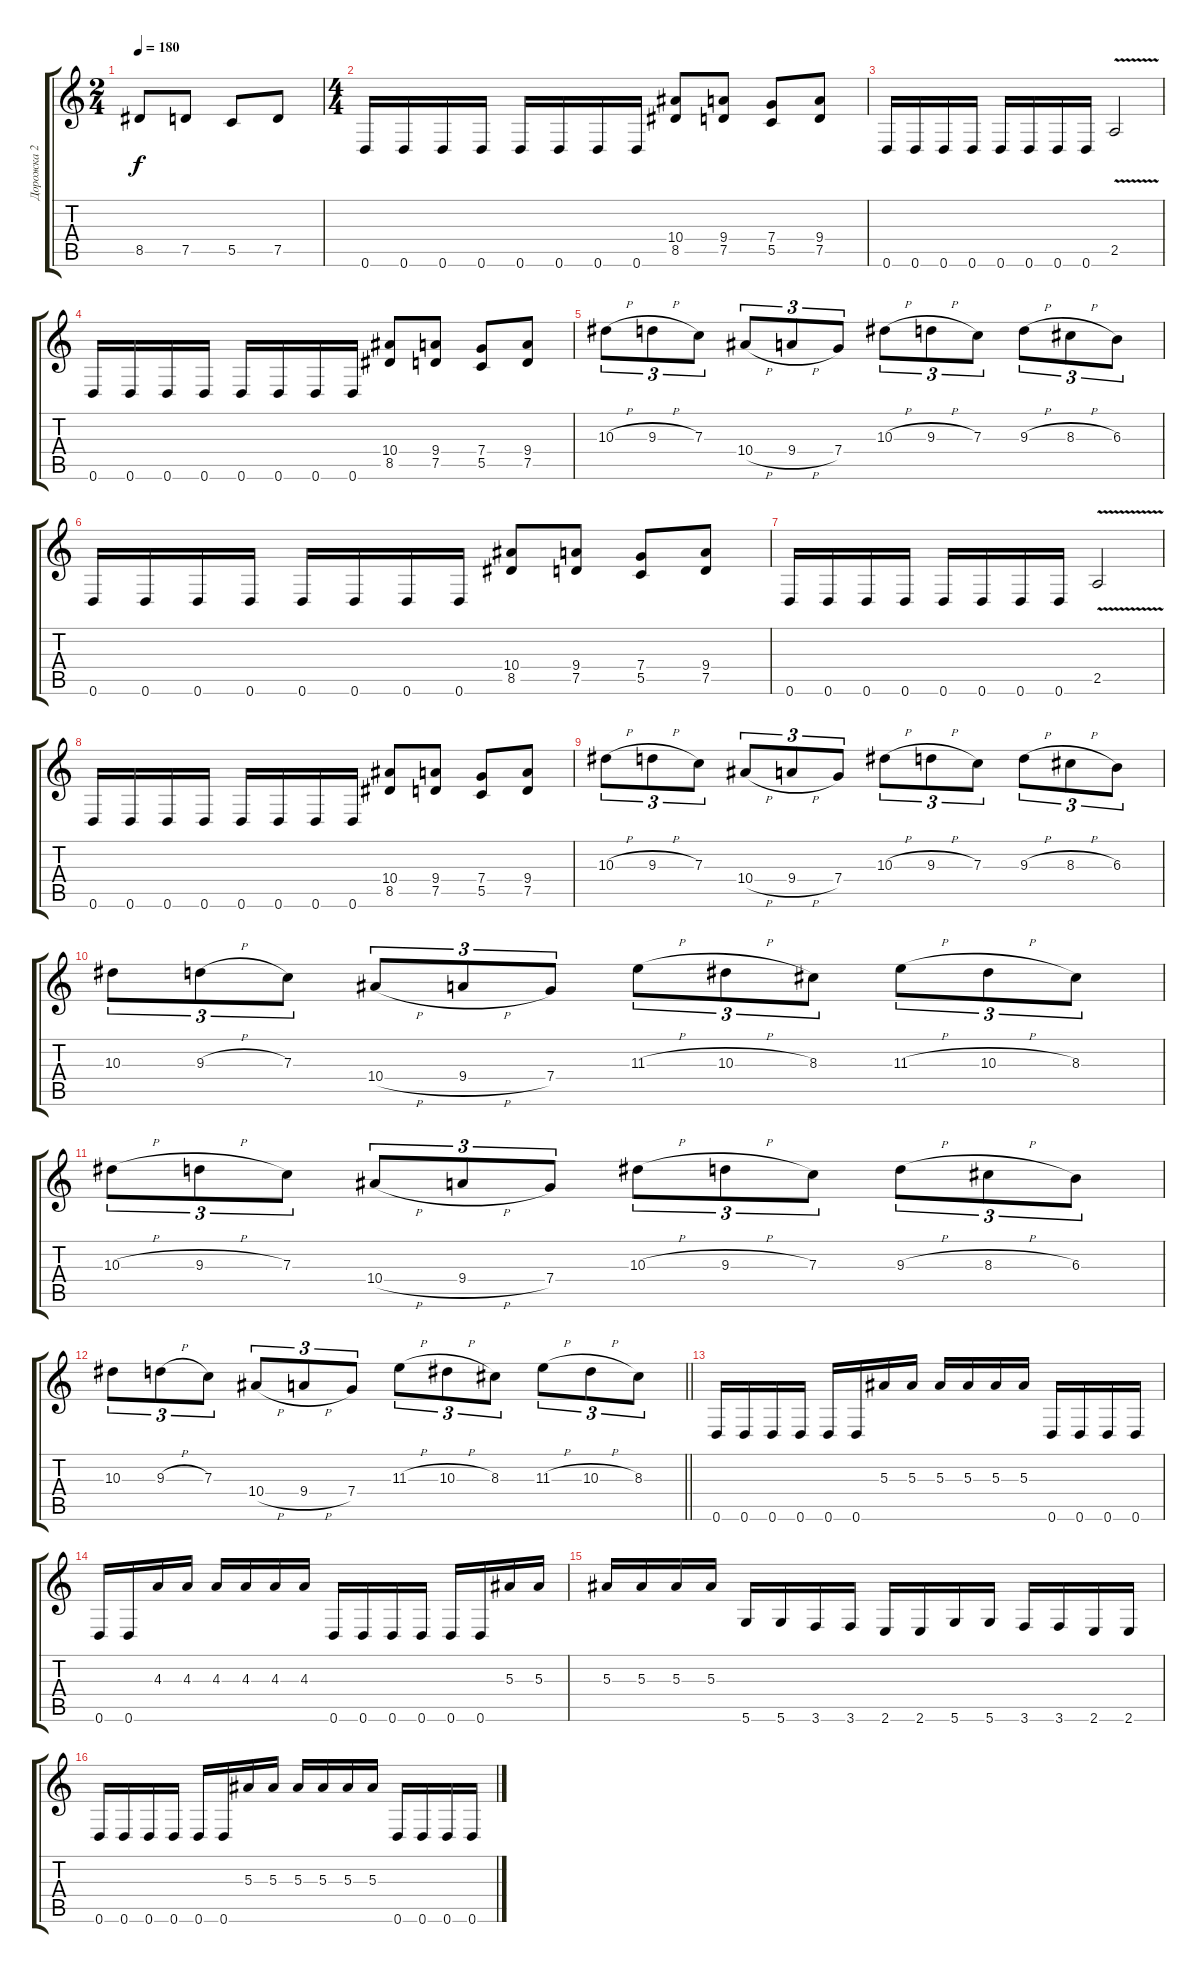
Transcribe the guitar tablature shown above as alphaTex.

\track ("Дорожка 2" "Дорожка 2") {instrument distortionguitar}
\staff {score tabs}
\tuning (D4 A3 F3 C3 G2 D2) {hide}
\ts (2 4)
\tempo 180
\clef g2
\ks c
8.5.8{dy f} 7.5.8 5.5.8 7.5.8 |
\ts (4 4)
0.6.16 0.6.16 0.6.16 0.6.16 0.6.16 0.6.16 0.6.16 0.6.16 (10.4 8.5).8 (9.4 7.5).8 (7.4 5.5).8 (9.4 7.5).8 |
0.6.16 0.6.16 0.6.16 0.6.16 0.6.16 0.6.16 0.6.16 0.6.16 2.5{v}.2 |
0.6.16 0.6.16 0.6.16 0.6.16 0.6.16 0.6.16 0.6.16 0.6.16 (10.4 8.5).8 (9.4 7.5).8 (7.4 5.5).8 (9.4 7.5).8 |
10.3{h}.8{tu (3 2)} 9.3{h}.8{tu (3 2)} 7.3.8{tu (3 2)} 10.4{h}.8{tu (3 2)} 9.4{h}.8{tu (3 2)} 7.4.8{tu (3 2)} 10.3{h}.8{tu (3 2)} 9.3{h}.8{tu (3 2)} 7.3.8{tu (3 2)} 9.3{h}.8{tu (3 2)} 8.3{h}.8{tu (3 2)} 6.3.8{tu (3 2)} |
0.6.16 0.6.16 0.6.16 0.6.16 0.6.16 0.6.16 0.6.16 0.6.16 (10.4 8.5).8 (9.4 7.5).8 (7.4 5.5).8 (9.4 7.5).8 |
0.6.16 0.6.16 0.6.16 0.6.16 0.6.16 0.6.16 0.6.16 0.6.16 2.5{v}.2 |
0.6.16 0.6.16 0.6.16 0.6.16 0.6.16 0.6.16 0.6.16 0.6.16 (10.4 8.5).8 (9.4 7.5).8 (7.4 5.5).8 (9.4 7.5).8 |
10.3{h}.8{tu (3 2)} 9.3{h}.8{tu (3 2)} 7.3.8{tu (3 2)} 10.4{h}.8{tu (3 2)} 9.4{h}.8{tu (3 2)} 7.4.8{tu (3 2)} 10.3{h}.8{tu (3 2)} 9.3{h}.8{tu (3 2)} 7.3.8{tu (3 2)} 9.3{h}.8{tu (3 2)} 8.3{h}.8{tu (3 2)} 6.3.8{tu (3 2)} |
10.3.8{tu (3 2)} 9.3{h}.8{tu (3 2)} 7.3.8{tu (3 2)} 10.4{h}.8{tu (3 2)} 9.4{h}.8{tu (3 2)} 7.4.8{tu (3 2)} 11.3{h}.8{tu (3 2)} 10.3{h}.8{tu (3 2)} 8.3.8{tu (3 2)} 11.3{h}.8{tu (3 2)} 10.3{h}.8{tu (3 2)} 8.3.8{tu (3 2)} |
10.3{h}.8{tu (3 2)} 9.3{h}.8{tu (3 2)} 7.3.8{tu (3 2)} 10.4{h}.8{tu (3 2)} 9.4{h}.8{tu (3 2)} 7.4.8{tu (3 2)} 10.3{h}.8{tu (3 2)} 9.3{h}.8{tu (3 2)} 7.3.8{tu (3 2)} 9.3{h}.8{tu (3 2)} 8.3{h}.8{tu (3 2)} 6.3.8{tu (3 2)} |
\barLineRight lightlight
10.3.8{tu (3 2)} 9.3{h}.8{tu (3 2)} 7.3.8{tu (3 2)} 10.4{h}.8{tu (3 2)} 9.4{h}.8{tu (3 2)} 7.4.8{tu (3 2)} 11.3{h}.8{tu (3 2)} 10.3{h}.8{tu (3 2)} 8.3.8{tu (3 2)} 11.3{h}.8{tu (3 2)} 10.3{h}.8{tu (3 2)} 8.3.8{tu (3 2)} |
0.6.16 0.6.16 0.6.16 0.6.16 0.6.16 0.6.16 5.3.16 5.3.16 5.3.16 5.3.16 5.3.16 5.3.16 0.6.16 0.6.16 0.6.16 0.6.16 |
0.6.16 0.6.16 4.3.16 4.3.16 4.3.16 4.3.16 4.3.16 4.3.16 0.6.16 0.6.16 0.6.16 0.6.16 0.6.16 0.6.16 5.3.16 5.3.16 |
5.3.16 5.3.16 5.3.16 5.3.16 5.6.16 5.6.16 3.6.16 3.6.16 2.6.16 2.6.16 5.6.16 5.6.16 3.6.16 3.6.16 2.6.16 2.6.16 |
0.6.16 0.6.16 0.6.16 0.6.16 0.6.16 0.6.16 5.3.16 5.3.16 5.3.16 5.3.16 5.3.16 5.3.16 0.6.16 0.6.16 0.6.16 0.6.16
